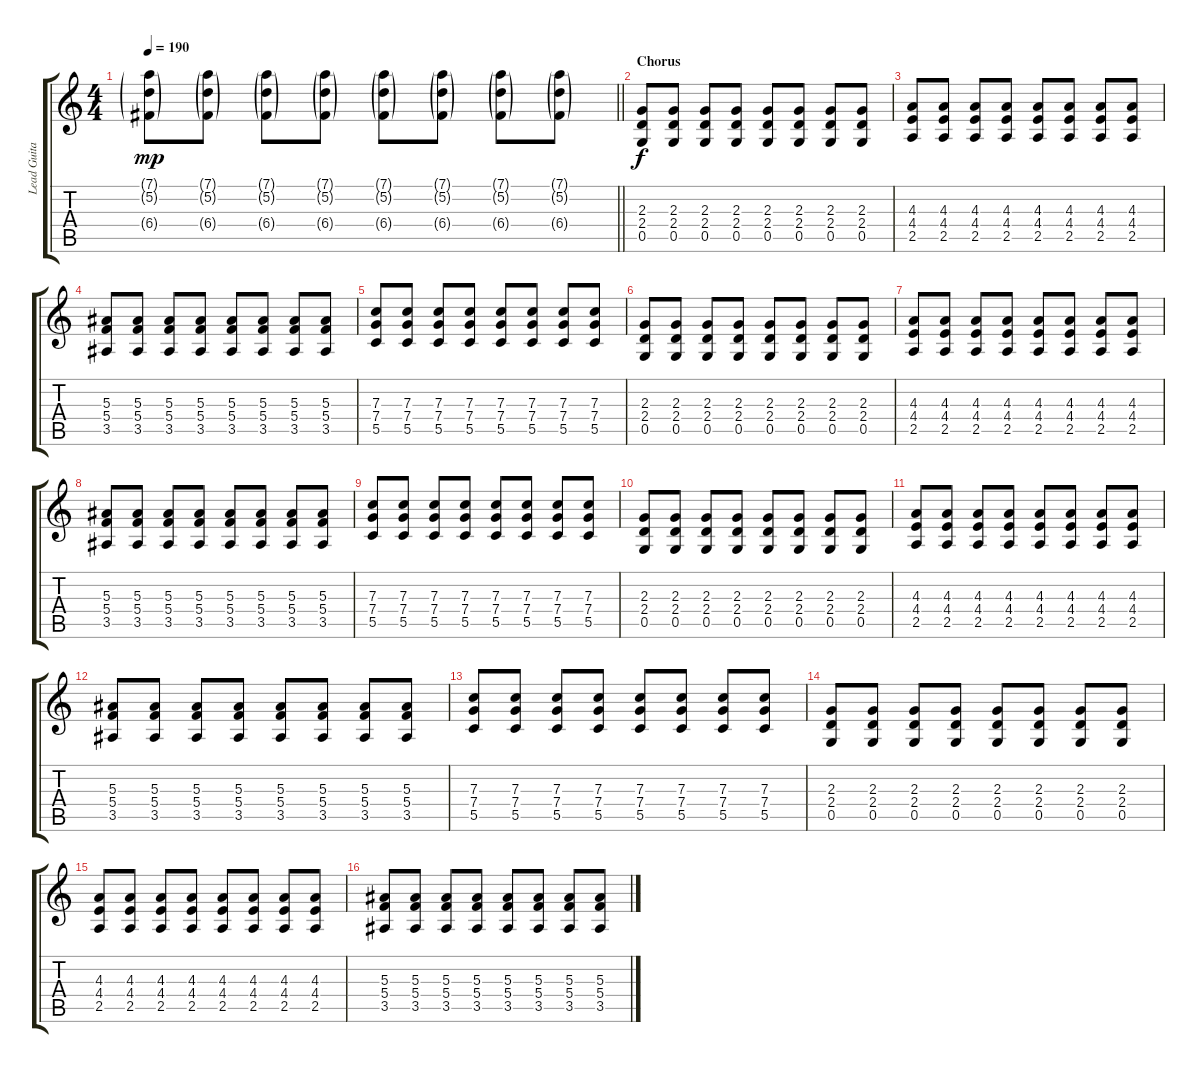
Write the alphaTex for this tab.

\track ("Lead Guitar" "Lead Guita") {instrument overdrivenguitar}
\staff {score tabs}
\tuning (D4 A3 F3 C3 G2 D2) {hide}
\ts (4 4)
\tempo 190
\clef g2
\barLineRight lightlight
\ks c
(7.1{g} 5.2{g} 6.4{g}).8{dy mp} (7.1{g} 5.2{g} 6.4{g}).8 (7.1{g} 5.2{g} 6.4{g}).8 (7.1{g} 5.2{g} 6.4{g}).8 (7.1{g} 5.2{g} 6.4{g}).8 (7.1{g} 5.2{g} 6.4{g}).8 (7.1{g} 5.2{g} 6.4{g}).8 (7.1{g} 5.2{g} 6.4{g}).8 |
\section ("" "Chorus")
(2.3 2.4 0.5).8{dy f} (2.3 2.4 0.5).8 (2.3 2.4 0.5).8 (2.3 2.4 0.5).8 (2.3 2.4 0.5).8 (2.3 2.4 0.5).8 (2.3 2.4 0.5).8 (2.3 2.4 0.5).8 |
(4.3 4.4 2.5).8 (4.3 4.4 2.5).8 (4.3 4.4 2.5).8 (4.3 4.4 2.5).8 (4.3 4.4 2.5).8 (4.3 4.4 2.5).8 (4.3 4.4 2.5).8 (4.3 4.4 2.5).8 |
(5.3 5.4 3.5).8 (5.3 5.4 3.5).8 (5.3 5.4 3.5).8 (5.3 5.4 3.5).8 (5.3 5.4 3.5).8 (5.3 5.4 3.5).8 (5.3 5.4 3.5).8 (5.3 5.4 3.5).8 |
(7.3 7.4 5.5).8 (7.3 7.4 5.5).8 (7.3 7.4 5.5).8 (7.3 7.4 5.5).8 (7.3 7.4 5.5).8 (7.3 7.4 5.5).8 (7.3 7.4 5.5).8 (7.3 7.4 5.5).8 |
(2.3 2.4 0.5).8 (2.3 2.4 0.5).8 (2.3 2.4 0.5).8 (2.3 2.4 0.5).8 (2.3 2.4 0.5).8 (2.3 2.4 0.5).8 (2.3 2.4 0.5).8 (2.3 2.4 0.5).8 |
(4.3 4.4 2.5).8 (4.3 4.4 2.5).8 (4.3 4.4 2.5).8 (4.3 4.4 2.5).8 (4.3 4.4 2.5).8 (4.3 4.4 2.5).8 (4.3 4.4 2.5).8 (4.3 4.4 2.5).8 |
(5.3 5.4 3.5).8 (5.3 5.4 3.5).8 (5.3 5.4 3.5).8 (5.3 5.4 3.5).8 (5.3 5.4 3.5).8 (5.3 5.4 3.5).8 (5.3 5.4 3.5).8 (5.3 5.4 3.5).8 |
(7.3 7.4 5.5).8 (7.3 7.4 5.5).8 (7.3 7.4 5.5).8 (7.3 7.4 5.5).8 (7.3 7.4 5.5).8 (7.3 7.4 5.5).8 (7.3 7.4 5.5).8 (7.3 7.4 5.5).8 |
(2.3 2.4 0.5).8 (2.3 2.4 0.5).8 (2.3 2.4 0.5).8 (2.3 2.4 0.5).8 (2.3 2.4 0.5).8 (2.3 2.4 0.5).8 (2.3 2.4 0.5).8 (2.3 2.4 0.5).8 |
(4.3 4.4 2.5).8 (4.3 4.4 2.5).8 (4.3 4.4 2.5).8 (4.3 4.4 2.5).8 (4.3 4.4 2.5).8 (4.3 4.4 2.5).8 (4.3 4.4 2.5).8 (4.3 4.4 2.5).8 |
(5.3 5.4 3.5).8 (5.3 5.4 3.5).8 (5.3 5.4 3.5).8 (5.3 5.4 3.5).8 (5.3 5.4 3.5).8 (5.3 5.4 3.5).8 (5.3 5.4 3.5).8 (5.3 5.4 3.5).8 |
(7.3 7.4 5.5).8 (7.3 7.4 5.5).8 (7.3 7.4 5.5).8 (7.3 7.4 5.5).8 (7.3 7.4 5.5).8 (7.3 7.4 5.5).8 (7.3 7.4 5.5).8 (7.3 7.4 5.5).8 |
(2.3 2.4 0.5).8 (2.3 2.4 0.5).8 (2.3 2.4 0.5).8 (2.3 2.4 0.5).8 (2.3 2.4 0.5).8 (2.3 2.4 0.5).8 (2.3 2.4 0.5).8 (2.3 2.4 0.5).8 |
(4.3 4.4 2.5).8 (4.3 4.4 2.5).8 (4.3 4.4 2.5).8 (4.3 4.4 2.5).8 (4.3 4.4 2.5).8 (4.3 4.4 2.5).8 (4.3 4.4 2.5).8 (4.3 4.4 2.5).8 |
(5.3 5.4 3.5).8 (5.3 5.4 3.5).8 (5.3 5.4 3.5).8 (5.3 5.4 3.5).8 (5.3 5.4 3.5).8 (5.3 5.4 3.5).8 (5.3 5.4 3.5).8 (5.3 5.4 3.5).8
